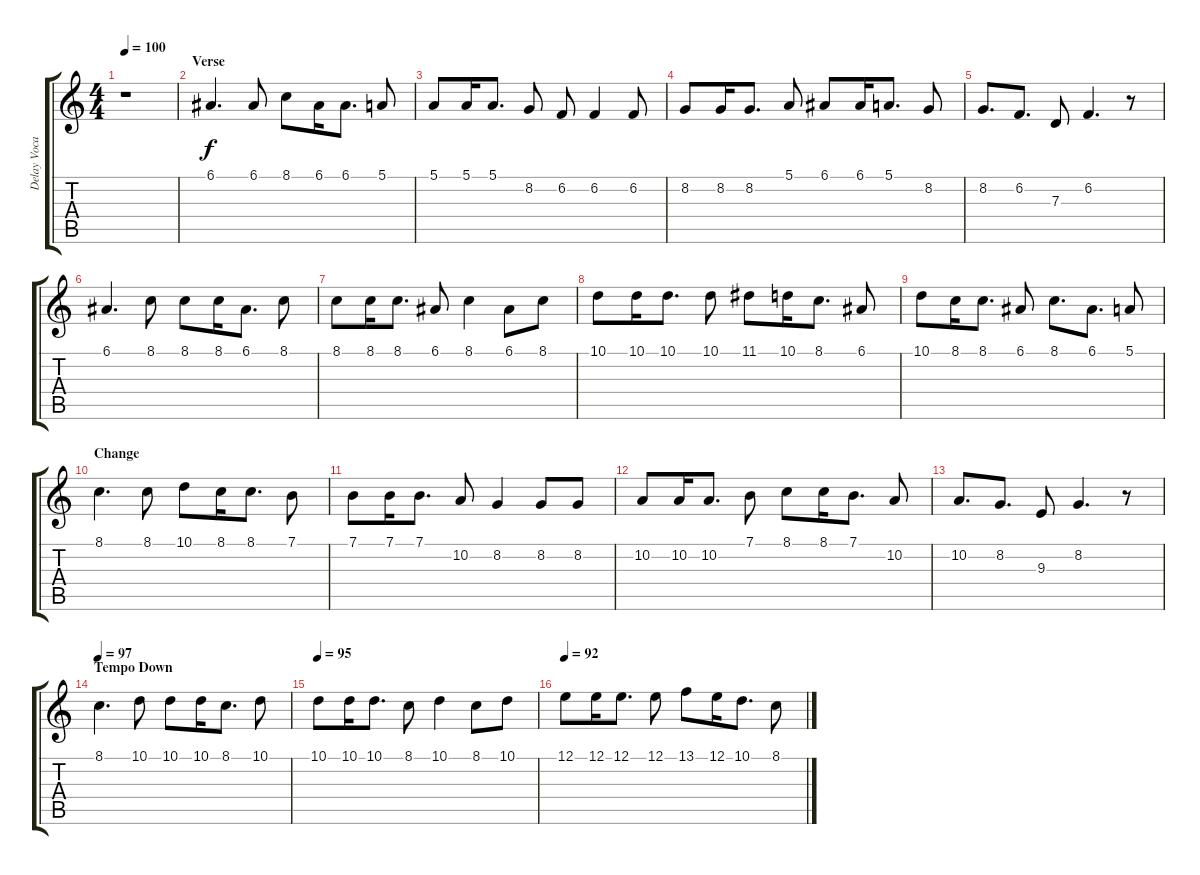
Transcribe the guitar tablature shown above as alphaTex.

\track ("Delay Vocals" "Delay Voca") {instrument pad8sweep}
\staff {score tabs}
\tuning (E4 B3 G3 D3 A2 E2) {hide}
\ts (4 4)
\tempo 100
\clef g2
\ks c
r.1{dy f} |
\section ("" "Verse")
6.1.4{d} 6.1.8 8.1.8 6.1.16 6.1.8{d} 5.1.8 |
5.1.8 5.1.16 5.1.8{d} 8.2.8 6.2.8 6.2.4 6.2.8 |
8.2.8 8.2.16 8.2.8{d} 5.1.8 6.1.8 6.1.16 5.1.8{d} 8.2.8 |
8.2.8{d} 6.2.8{d} 7.3.8 6.2.4{d} r.8 |
6.1.4{d} 8.1.8 8.1.8 8.1.16 6.1.8{d} 8.1.8 |
8.1.8 8.1.16 8.1.8{d} 6.1.8 8.1.4 6.1.8 8.1.8 |
10.1.8 10.1.16 10.1.8{d} 10.1.8 11.1.8 10.1.16 8.1.8{d} 6.1.8 |
10.1.8 8.1.16 8.1.8{d} 6.1.8 8.1.8{d} 6.1.8{d} 5.1.8 |
\section ("" "Change")
8.1.4{d} 8.1.8 10.1.8 8.1.16 8.1.8{d} 7.1.8 |
7.1.8 7.1.16 7.1.8{d} 10.2.8 8.2.4 8.2.8 8.2.8 |
10.2.8 10.2.16 10.2.8{d} 7.1.8 8.1.8 8.1.16 7.1.8{d} 10.2.8 |
10.2.8{d} 8.2.8{d} 9.3.8 8.2.4{d} r.8 |
\section ("" "Tempo Down")
\tempo 97
8.1.4{d} 10.1.8 10.1.8 10.1.16 8.1.8{d} 10.1.8 |
\tempo 95
10.1.8 10.1.16 10.1.8{d} 8.1.8 10.1.4 8.1.8 10.1.8 |
\tempo 92
12.1.8 12.1.16 12.1.8{d} 12.1.8 13.1.8 12.1.16 10.1.8{d} 8.1.8
